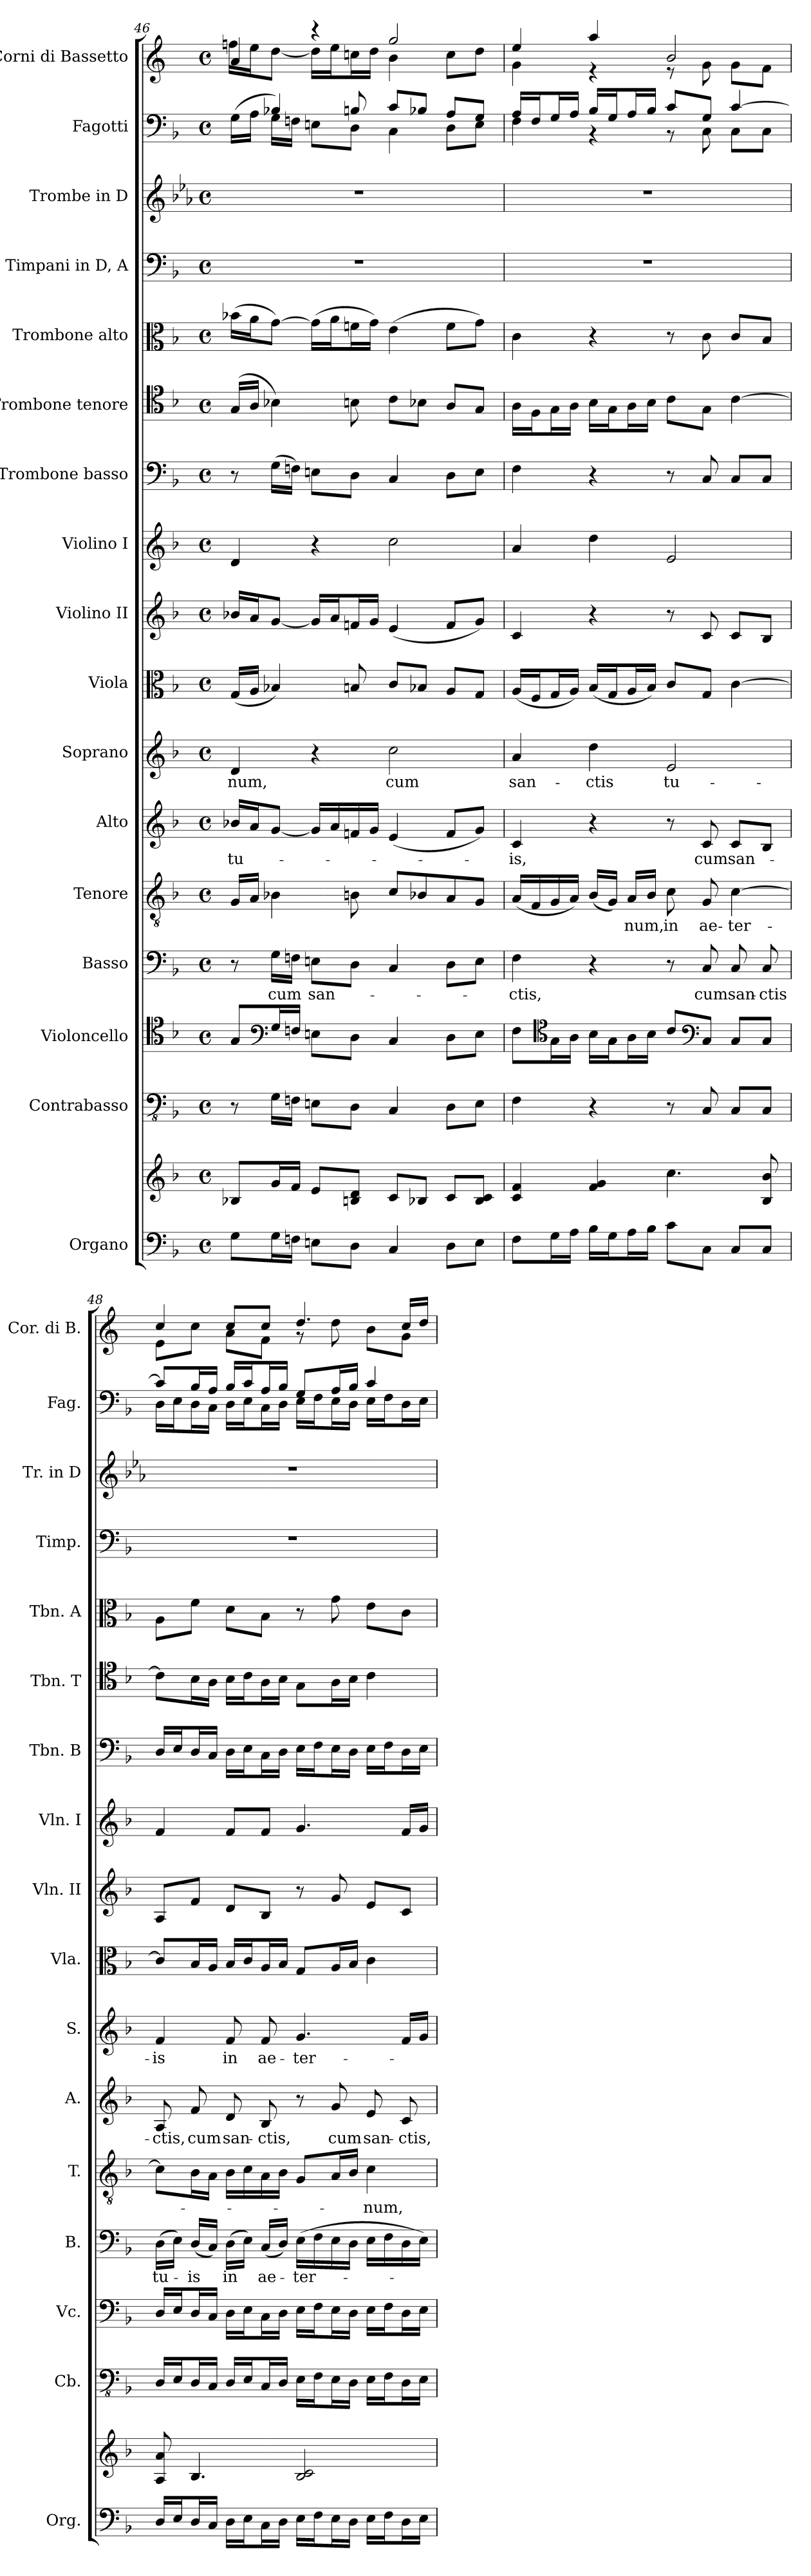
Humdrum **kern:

**kern	**kern	**kern	**kern	**kern	**text	**kern	**text	**kern	**text	**kern	**text	**kern	**kern	**kern	**kern	**kern	**kern	**kern	**kern	**kern	**kern	**text	**text
*part17	*part17	*part16	*part15	*part14	*part14	*part13	*part13	*part12	*part12	*part11	*part11	*part10	*part9	*part8	*part7	*part6	*part5	*part4	*part3	*part2	*part1	*part1	*part1
*staff18	*staff17	*staff16	*staff15	*staff14	*staff14	*staff13	*staff13	*staff12	*staff12	*staff11	*staff11	*staff10	*staff9	*staff8	*staff7	*staff6	*staff5	*staff4	*staff3	*staff2	*staff1	*staff1	*staff1
*I"Organo	*	*I"Contrabasso	*I"Violoncello	*I"Basso	*	*I"Tenore	*	*I"Alto	*	*I"Soprano	*	*I"Viola	*I"Violino II	*I"Violino I	*I"Trombone basso	*I"Trombone tenore	*I"Trombone alto	*I"Timpani in D, A	*I"Trombe in D	*I"Fagotti	*I"Corni di Bassetto	*	*
*I'Org.	*	*I'Cb.	*I'Vc.	*I'B.	*	*I'T.	*	*I'A.	*	*I'S.	*	*I'Vla.	*I'Vln. II	*I'Vln. I	*I'Tbn. B	*I'Tbn. T	*I'Tbn. A	*I'Timp.	*I'Tr. in D	*I'Fag.	*I'Cor. di B.	*	*
*clefF4	*clefG2	*clefFv4	*clefC4	*clefF4	*	*clefGv2	*	*clefG2	*	*clefG2	*	*clefC3	*clefG2	*clefG2	*clefF4	*clefC4	*clefC3	*clefF4	*clefG2	*clefF4	*clefG2	*	*
*	*	*	*	*	*	*	*	*	*	*	*	*	*	*	*	*	*	*	*ITrd-1c-2	*	*ITrd4c7	*	*
*k[b-]	*k[b-]	*k[b-]	*k[b-]	*k[b-]	*	*k[b-]	*	*k[b-]	*	*k[b-]	*	*k[b-]	*k[b-]	*k[b-]	*k[b-]	*k[b-]	*k[b-]	*k[b-]	*k[b-]	*k[b-]	*k[b-]	*	*
*M4/4	*M4/4	*M4/4	*M4/4	*M4/4	*	*M4/4	*	*M4/4	*	*M4/4	*	*M4/4	*M4/4	*M4/4	*M4/4	*M4/4	*M4/4	*M4/4	*M4/4	*M4/4	*M4/4	*	*
*met(c)	*met(c)	*met(c)	*met(c)	*met(c)	*	*met(c)	*	*met(c)	*	*met(c)	*	*met(c)	*met(c)	*met(c)	*met(c)	*met(c)	*met(c)	*met(c)	*met(c)	*met(c)	*met(c)	*	*
=46	=46	=46	=46	=46	=46	=46	=46	=46	=46	=46	=46	=46	=46	=46	=46	=46	=46	=46	=46	=46	=46	=46	=46
!	!	!	!	!	!	!	!	!	!LO:LY:b	!	!LO:LY:b	!	!	!	!	!	!	!	!	!	!	!	!
*	*	*	*	*	*	*	*	*	*	*	*	*	*	*	*	*	*	*	*	*^	*^	*	*
8G\L	8B-X/L	8r	8G/L	8r	.	16G/LL	.	16b-X/LL	tu-	4d/	-num,	(<16G/LL	16b-X/LL	4d/	8r	(>16G/LL	(>16b-X\LL	1r	1r	(>16G\LL	8ryy	4d/	16b-X\LL	.	.
.	.	.	.	.	.	16A/JJ	.	16a/J	.	.	.	16A/JJ	16a/J	.	.	16A/JJ	16a\J	.	.	16A\JJ	.	.	16a\J	.	.
*	*	*	*clefF4	*	*	*	*	*	*	*	*	*	*	*	*	*	*	*	*	*	*	*	*	*	*
!	!	!	!	!	!LO:LY:b	!	!	!	!	!	!	!	!	!	!	!	!	!	!	!	!	!	!	!	!
16G\L	16g/L	16GG\LL	16G/L	16G\LL	cum	4B-X\	.	[8g/J	.	.	.	4B-X/)	[8g/J	.	(>16G\LL	4B-X\)	[8g\J)	.	.	4B-X/)	16G\LL	.	[8g\J	.	.
16Fn\JJ	16f/JJ	16FFn\JJ	16Fn/JJ	16Fn\JJ	.	.	.	.	.	.	.	.	.	.	16Fn\JJ)	.	.	.	.	.	16Fn\JJ	.	.	.	.
!	!	!	!	!	!LO:LY:b	!	!	!	!	!	!	!	!	!	!	!	!	!	!	!	!	!	!	!	!
8En\L	8e/L	8EEn\L	8En\L	8En\L	san-	.	.	16g/LL]	.	4r	.	.	16g/LL]	4r	8En\L	.	(>16g\LL]	.	.	.	8En\L	4r	16g\LL]	.	.
.	.	.	.	.	.	.	.	16a/	.	.	.	.	16a/J	.	.	.	16a\J	.	.	.	.	.	16a\J	.	.
8D\J	8Bn/ 8d/J	8DD\J	8D\J	8D\J	.	8Bn\	.	16fn/	.	.	.	8Bn/	16fn/L	.	8D\J	8Bn\	16fn\L	.	.	8Bn/	8D\J	.	16fn\L	.	.
.	.	.	.	.	.	.	.	16g/JJ	.	.	.	.	16g/JJ	.	.	.	16g\JJ)	.	.	.	.	.	16g\JJ	.	.
!	!	!	!	!	!	!	!	!	!	!	!LO:LY:b	!	!	!	!	!	!	!	!	!	!	!	!	!	!
4C/	8c/L	4CC/	4C/	4C/	.	8c/L	.	(<4e/	.	2cc\	cum	8c/L	(<4e/	2cc\	4C/	8c\L	(>4e\	.	.	8c/L	4C\	2cc/	4e\	.	.
.	8B-X/J	.	.	.	.	8B-X/	.	.	.	.	.	8B-X/J	.	.	.	8B-X\J	.	.	.	8B-X/J	.	.	.	.	.
8D\L	8c/L	8DD\L	8D\L	8D\L	.	8A/	.	8f/L	.	.	.	8A/L	8f/L	.	8D\L	8A/L	8f\L	.	.	8A/L	8D\L	.	8f\L	.	.
8E\J	8B-/ 8c/J	8EE\J	8E\J	8E\J	.	8G/J	.	8g/J)	.	.	.	8G/J	8g/J)	.	8E\J	8G/J	8g\J)	.	.	8G/J	8E\J	.	8g\J	.	.
!!LO:PB:g=z	!!
=47	=47	=47	=47	=47	=47	=47	=47	=47	=47	=47	=47	=47	=47	=47	=47	=47	=47	=47	=47	=47	=47	=47	=47	=47	=47
!	!	!	!	!	!LO:LY:b	!	!	!	!LO:LY:b	!	!LO:LY:b	!	!	!	!	!	!	!	!	!	!	!	!	!	!
8F\L	4c/ 4f/	4FF\	8F\L	4F\	ctis,	(<16A/LL	.	4c/	-is,	4a/	san-	(<16A/LL	4c/	4a/	4F\	16A\LL	4c\	1r	1r	16A/LL	4F\	4a/	4c\	.	.
.	.	.	.	.	.	16F/	.	.	.	.	.	16F/J	.	.	.	16F\J	.	.	.	16F/J	.	.	.	.	.
*	*	*	*clefC4	*	*	*	*	*	*	*	*	*	*	*	*	*	*	*	*	*	*	*	*	*	*
16G\L	.	.	16G\L	.	.	16G/	.	.	.	.	.	16G/L	.	.	.	16G\L	.	.	.	16G/L	.	.	.	.	.
16A\JJ	.	.	16A\JJ	.	.	16A/JJ)	.	.	.	.	.	16A/JJ)	.	.	.	16A\JJ	.	.	.	16A/JJ	.	.	.	.	.
!	!	!	!	!	!	!	!	!	!	!	!LO:LY:b	!	!	!	!	!	!	!	!	!	!	!	!	!	!
16B-\LL	4f/ 4g/	4r	16B-\LL	4r	.	(<16B-/LL	.	4r	.	4dd\	-ctis	(<16B-/LL	4r	4dd\	4r	16B-\LL	4r	.	.	16B-/LL	4r	4dd/	4r	.	.
16G\J	.	.	16G\J	.	.	16G/JJ)	.	.	.	.	.	16G/J	.	.	.	16G\J	.	.	.	16G/J	.	.	.	.	.
!	!	!	!	!	!	!	!LO:LY:b	!	!	!	!	!	!	!	!	!	!	!	!	!	!	!	!	!	!
16A\L	.	.	16A\L	.	.	16A/LL	num,	.	.	.	.	16A/L	.	.	.	16A\L	.	.	.	16A/L	.	.	.	.	.
16B-\JJ	.	.	16B-\JJ	.	.	16B-/JJ	.	.	.	.	.	16B-/JJ)	.	.	.	16B-\JJ	.	.	.	16B-/JJ	.	.	.	.	.
!	!	!	!	!	!	!	!LO:LY:b	!	!	!	!LO:LY:b	!	!	!	!	!	!	!	!	!	!	!	!	!	!
8c\L	4.cc\	8r	8c/L	8r	.	8c\	in	8r	.	2e/	tu-	8c/L	8r	2e/	8r	8c\L	8r	.	.	8c/L	8r	2e/	8r	.	.
*	*	*	*clefF4	*	*	*	*	*	*	*	*	*	*	*	*	*	*	*	*	*	*	*	*	*	*
!	!	!	!	!	!LO:LY:b	!	!LO:LY:b	!	!LO:LY:b	!	!	!	!	!	!	!	!	!	!	!	!	!	!	!	!
8C\J	.	8CC/	8C/J	8C/	cum	8G/	ae-	8c/	cum	.	.	8G/J	8c/	.	8C/	8G\J	8c\	.	.	8G/J	8C\	.	8c\	.	.
!	!	!	!	!	!LO:LY:b	!	!LO:LY:b	!	!LO:LY:b	!	!	!	!	!	!	!	!	!	!	!	!	!	!	!	!
8C/L	.	8CC/L	8C/L	8C/	san-	[4c\	-ter-	8c/L	san-	.	.	[4c\	8c/L	.	8C/L	[4c\	8c/L	.	.	[4c/	8C\L	.	8c\L	.	.
!	!	!	!	!	!LO:LY:b	!	!	!	!	!	!	!	!	!	!	!	!	!	!	!	!	!	!	!	!
8C/J	8B-/ 8b-/	8CC/J	8C/J	8C/	-ctis	.	.	8B-/J	.	.	.	.	8B-/J	.	8C/J	.	8B-/J	.	.	.	8C\J	.	8B-\J	.	.
=48	=48	=48	=48	=48	=48	=48	=48	=48	=48	=48	=48	=48	=48	=48	=48	=48	=48	=48	=48	=48	=48	=48	=48	=48	=48
!	!	!	!	!	!LO:LY:b	!	!	!	!LO:LY:b	!	!LO:LY:b	!	!	!	!	!	!	!	!	!	!	!	!	!	!
16D/LL	8A/ 8a/	16DD/LL	16D/LL	(>16D\LL	tu-	8c\L]	.	8A/	-ctis,	4f/	-is	8c/L]	8A/L	4f/	16D/LL	8c\L]	8A\L	1r	1r	8c/L]	16D\LL	4f/	8A\L	.	.
16E/J	.	16EE/J	16E/J	16E\JJ)	.	.	.	.	.	.	.	.	.	.	16E/J	.	.	.	.	.	16E\J	.	.	.	.
!	!	!	!	!	!LO:LY:b	!	!	!	!LO:LY:b	!	!	!	!	!	!	!	!	!	!	!	!	!	!	!	!
16D/L	4.B-/	16DD/L	16D/L	(<16D/LL	-is	16B-\L	.	8f/	cum	.	.	16B-/L	8f/J	.	16D/L	16B-\L	8f\J	.	.	16B-/L	16D\L	.	8f\J	.	.
16C/JJ	.	16CC/JJ	16C/JJ	16C/JJ)	.	16A\JJ	.	.	.	.	.	16A/JJ	.	.	16C/JJ	16A\JJ	.	.	.	16A/JJ	16C\JJ	.	.	.	.
!	!	!	!	!	!LO:LY:b	!	!	!	!LO:LY:b	!	!LO:LY:b	!	!	!	!	!	!	!	!	!	!	!	!	!	!
16D\LL	.	16DD/LL	16D\LL	(>16D\LL	in	16B-\LL	.	8d/	san-	8f/	in	16B-/LL	8d/L	8f/L	16D\LL	16B-\LL	8d\L	.	.	16B-/LL	16D\LL	8f/L	8d\L	.	.
16E\J	.	16EE/J	16E\J	16E\JJ)	.	16c\	.	.	.	.	.	16c/J	.	.	16E\J	16c\J	.	.	.	16c/J	16E\J	.	.	.	.
!	!	!	!	!	!LO:LY:b	!	!	!	!LO:LY:b	!	!LO:LY:b	!	!	!	!	!	!	!	!	!	!	!	!	!	!
16C\L	.	16CC/L	16C\L	(<16C/LL	ae-	16A\	.	8B-/	-ctis,	8f/	ae-	16A/L	8B-/J	8f/J	16C\L	16A\L	8B-\J	.	.	16A/L	16C\L	8f/J	8B-\J	.	.
16D\JJ	.	16DD/JJ	16D\JJ	16D/JJ)	.	16B-\JJ	.	.	.	.	.	16B-/JJ	.	.	16D\JJ	16B-\JJ	.	.	.	16B-/JJ	16D\JJ	.	.	.	.
!	!	!	!	!	!LO:LY:b	!	!	!	!	!	!LO:LY:b	!	!	!	!	!	!	!	!	!	!	!	!	!	!
16E\LL	2B-/ 2c/	16EE\LL	16E\LL	(>16E\LL	-ter-	8G/L	.	8r	.	4.g/	-ter-	8G/L	8r	4.g/	16E\LL	8G\L	8r	.	.	8G/L	16E\LL	4.g/	8r	.	.
16F\J	.	16FF\J	16F\J	16F\	.	.	.	.	.	.	.	.	.	.	16F\J	.	.	.	.	.	16F\J	.	.	.	.
!	!	!	!	!	!	!	!	!	!LO:LY:b	!	!	!	!	!	!	!	!	!	!	!	!	!	!	!	!
16E\L	.	16EE\L	16E\L	16E\	.	16A/L	.	8g/	cum	.	.	16A/L	8g/	.	16E\L	16A\L	8g\	.	.	16A/L	16E\L	.	8g\	.	.
16D\JJ	.	16DD\JJ	16D\JJ	16D\JJ	.	16B-/JJ	.	.	.	.	.	16B-/JJ	.	.	16D\JJ	16B-\JJ	.	.	.	16B-/JJ	16D\JJ	.	.	.	.
!	!	!	!	!	!	!	!LO:LY:b	!	!LO:LY:b	!	!	!	!	!	!	!	!	!	!	!	!	!	!	!	!
16E\LL	.	16EE\LL	16E\LL	16E\LL	.	4c\	-num,	8e/	san-	.	.	4c\	8e/L	.	16E\LL	4c\	8e\L	.	.	4c/	16E\LL	.	8e\L	.	.
16F\J	.	16FF\J	16F\J	16F\	.	.	.	.	.	.	.	.	.	.	16F\J	.	.	.	.	.	16F\J	.	.	.	.
!	!	!	!	!	!	!	!	!	!LO:LY:b	!	!	!	!	!	!	!	!	!	!	!	!	!	!	!	!
16D\L	.	16DD\L	16D\L	16D\	.	.	.	8c/	-ctis,	16f/LL	.	.	8c/J	16f/LL	16D\L	.	8c\J	.	.	.	16D\L	16f/LL	8c\J	.	.
16E\JJ	.	16EE\JJ	16E\JJ	16E\JJ)	.	.	.	.	.	16g/JJ	.	.	.	16g/JJ	16E\JJ	.	.	.	.	.	16E\JJ	16g/JJ	.	.	.
*	*	*	*	*	*	*	*	*	*	*	*	*	*	*	*	*	*	*	*	*v	*v	*	*	*	*
*	*	*	*	*	*	*	*	*	*	*	*	*	*	*	*	*	*	*	*	*	*v	*v	*	*
=	=	=	=	=	=	=	=	=	=	=	=	=	=	=	=	=	=	=	=	=	=	=	=
*-	*-	*-	*-	*-	*-	*-	*-	*-	*-	*-	*-	*-	*-	*-	*-	*-	*-	*-	*-	*-	*-	*-	*-
